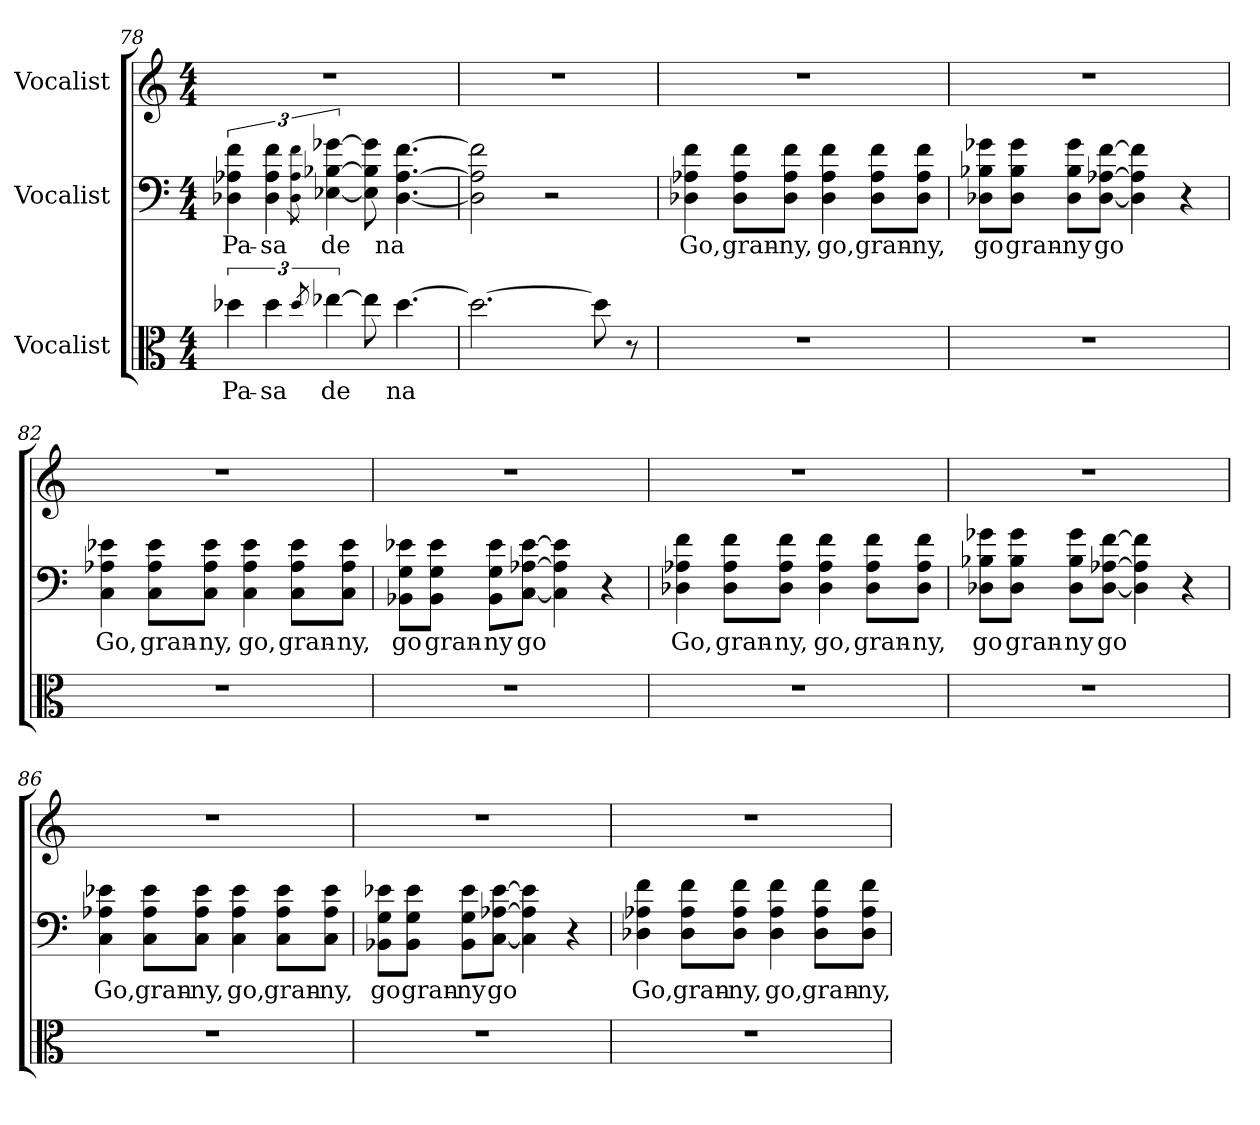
**kern	**text	**kern	**text	**kern
*part3	*part3	*part2	*part2	*part1
*staff3	*staff3	*staff2	*staff2	*staff1
*I"Vocalist	*	*I"Vocalist	*	*I"Vocalist
*clefC3	*	*clefF4	*	*clefG2
*M4/4	*	*M4/4	*	*M4/4
=78	=78	=78	=78	=78
6dd-X	Pa-	6D-X 6A-X 6f	Pa-	1r
6dd-	-sa-	6D- 6A- 6f	-sa-	.
8qdd-	_	8qD- 8qA- 8qf	_	.
[6ee-X	-de	[6E-X [6B-X [6g-X	-de	.
8ee-]	_	8E-] 8B-] 8g-]	_	.
[4.dd-	na	[4.D- [4.A- [4.f	na	.
=79	=79	=79	=79	=79
2.dd-_	_	2D-] 2A-] 2f]	_	1r
.	.	2r	.	.
8dd-]	_	.	.	.
8r	.	.	.	.
=80	=80	=80	=80	=80
1r	.	4D-X 4A-X 4f	Go,	1r
.	.	8D-\ 8A-\ 8f\L	gran-	.
.	.	8D-\ 8A-\ 8f\J	-ny,	.
.	.	4D- 4A- 4f	go,	.
.	.	8D-\ 8A-\ 8f\L	gran-	.
.	.	8D-\ 8A-\ 8f\J	-ny,	.
=81	=81	=81	=81	=81
1r	.	8D-X\ 8B-X\ 8g-X\L	go	1r
.	.	8D-\ 8B-\ 8g-\J	gran-	.
.	.	8D-\ 8B-\ 8g-\L	-ny	.
.	.	[8D-\ [8A-X\ [8f\J	go	.
.	.	4D-] 4A-] 4f]	_	.
.	.	4r	.	.
=82	=82	=82	=82	=82
1r	.	4C 4A-X 4e-X	Go,	1r
.	.	8C\ 8A-\ 8e-\L	gran-	.
.	.	8C\ 8A-\ 8e-\J	-ny,	.
.	.	4C 4A- 4e-	go,	.
.	.	8C\ 8A-\ 8e-\L	gran-	.
.	.	8C\ 8A-\ 8e-\J	-ny,	.
=83	=83	=83	=83	=83
1r	.	8BB-X\ 8G\ 8e-X\L	go	1r
.	.	8BB-\ 8G\ 8e-\J	gran-	.
.	.	8BB-\ 8G\ 8e-\L	-ny	.
.	.	[8C\ [8A-X\ [8e-\J	go	.
.	.	4C] 4A-] 4e-]	_	.
.	.	4r	.	.
=84	=84	=84	=84	=84
1r	.	4D-X 4A-X 4f	Go,	1r
.	.	8D-\ 8A-\ 8f\L	gran-	.
.	.	8D-\ 8A-\ 8f\J	-ny,	.
.	.	4D- 4A- 4f	go,	.
.	.	8D-\ 8A-\ 8f\L	gran-	.
.	.	8D-\ 8A-\ 8f\J	-ny,	.
=85	=85	=85	=85	=85
1r	.	8D-X\ 8B-X\ 8g-X\L	go	1r
.	.	8D-\ 8B-\ 8g-\J	gran-	.
.	.	8D-\ 8B-\ 8g-\L	-ny	.
.	.	[8D-\ [8A-X\ [8f\J	go	.
.	.	4D-] 4A-] 4f]	_	.
.	.	4r	.	.
=86	=86	=86	=86	=86
1r	.	4C 4A-X 4e-X	Go,	1r
.	.	8C\ 8A-\ 8e-\L	gran-	.
.	.	8C\ 8A-\ 8e-\J	-ny,	.
.	.	4C 4A- 4e-	go,	.
.	.	8C\ 8A-\ 8e-\L	gran-	.
.	.	8C\ 8A-\ 8e-\J	-ny,	.
=87	=87	=87	=87	=87
1r	.	8BB-X\ 8G\ 8e-X\L	go	1r
.	.	8BB-\ 8G\ 8e-\J	gran-	.
.	.	8BB-\ 8G\ 8e-\L	-ny	.
.	.	[8C\ [8A-X\ [8e-\J	go	.
.	.	4C] 4A-] 4e-]	_	.
.	.	4r	.	.
=88	=88	=88	=88	=88
1r	.	4D-X 4A-X 4f	Go,	1r
.	.	8D-\ 8A-\ 8f\L	gran-	.
.	.	8D-\ 8A-\ 8f\J	-ny,	.
.	.	4D- 4A- 4f	go,	.
.	.	8D-\ 8A-\ 8f\L	gran-	.
.	.	8D-\ 8A-\ 8f\J	-ny,	.
=	=	=	=	=
*-	*-	*-	*-	*-
